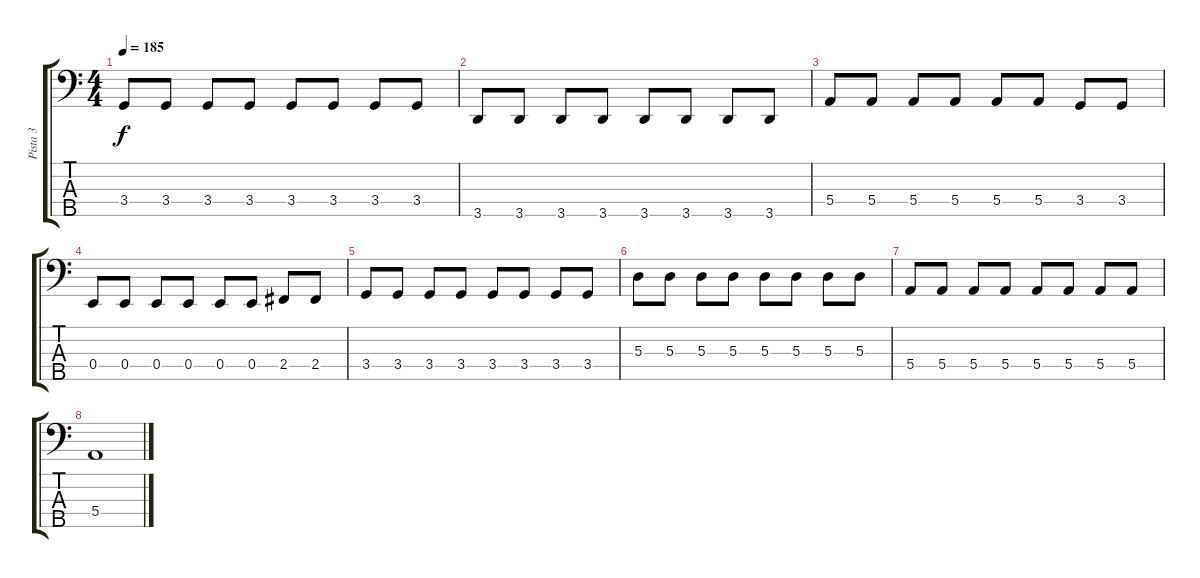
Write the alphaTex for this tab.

\track ("Pista 3" "Pista 3") {instrument electricbassfinger}
\staff {score tabs}
\tuning (G2 D2 A1 E1 B0) {hide}
\ts (4 4)
\tempo 185
\clef f4
\ks c
3.4.8{dy f} 3.4.8 3.4.8 3.4.8 3.4.8 3.4.8 3.4.8 3.4.8 |
3.5.8 3.5.8 3.5.8 3.5.8 3.5.8 3.5.8 3.5.8 3.5.8 |
5.4.8 5.4.8 5.4.8 5.4.8 5.4.8 5.4.8 3.4.8 3.4.8 |
0.4.8 0.4.8 0.4.8 0.4.8 0.4.8 0.4.8 2.4.8 2.4.8 |
3.4.8 3.4.8 3.4.8 3.4.8 3.4.8 3.4.8 3.4.8 3.4.8 |
5.3.8 5.3.8 5.3.8 5.3.8 5.3.8 5.3.8 5.3.8 5.3.8 |
5.4.8 5.4.8 5.4.8 5.4.8 5.4.8 5.4.8 5.4.8 5.4.8 |
5.4.1
